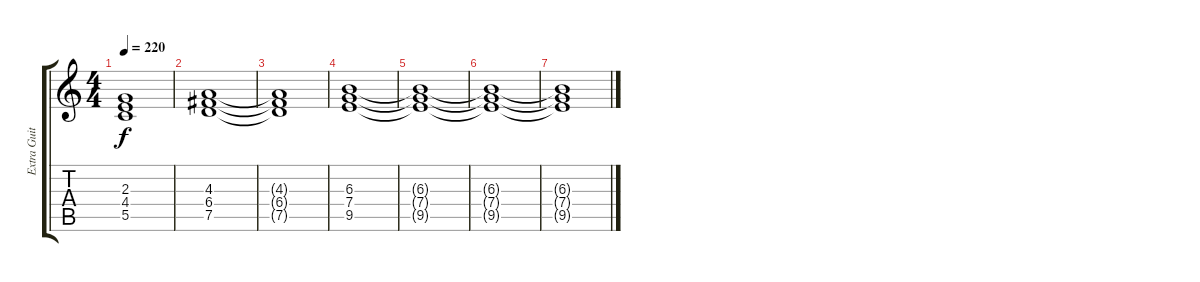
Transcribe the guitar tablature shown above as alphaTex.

\track ("Extra Guitar2" "Extra Guit") {instrument distortionguitar}
\staff {score tabs}
\tuning (D4 A3 F3 C3 G2 C2) {hide}
\ts (4 4)
\tempo 220
\clef g2
\ks c
(2.3{t} 4.4{t} 5.5{t}).1{dy f} |
(4.3 6.4 7.5).1 |
(4.3{t} 6.4{t} 7.5{t}).1 |
(6.3 7.4 9.5).1 |
(6.3{t} 7.4{t} 9.5{t}).1 |
(6.3{t} 7.4{t} 9.5{t}).1 |
(6.3{t} 7.4{t} 9.5{t}).1
